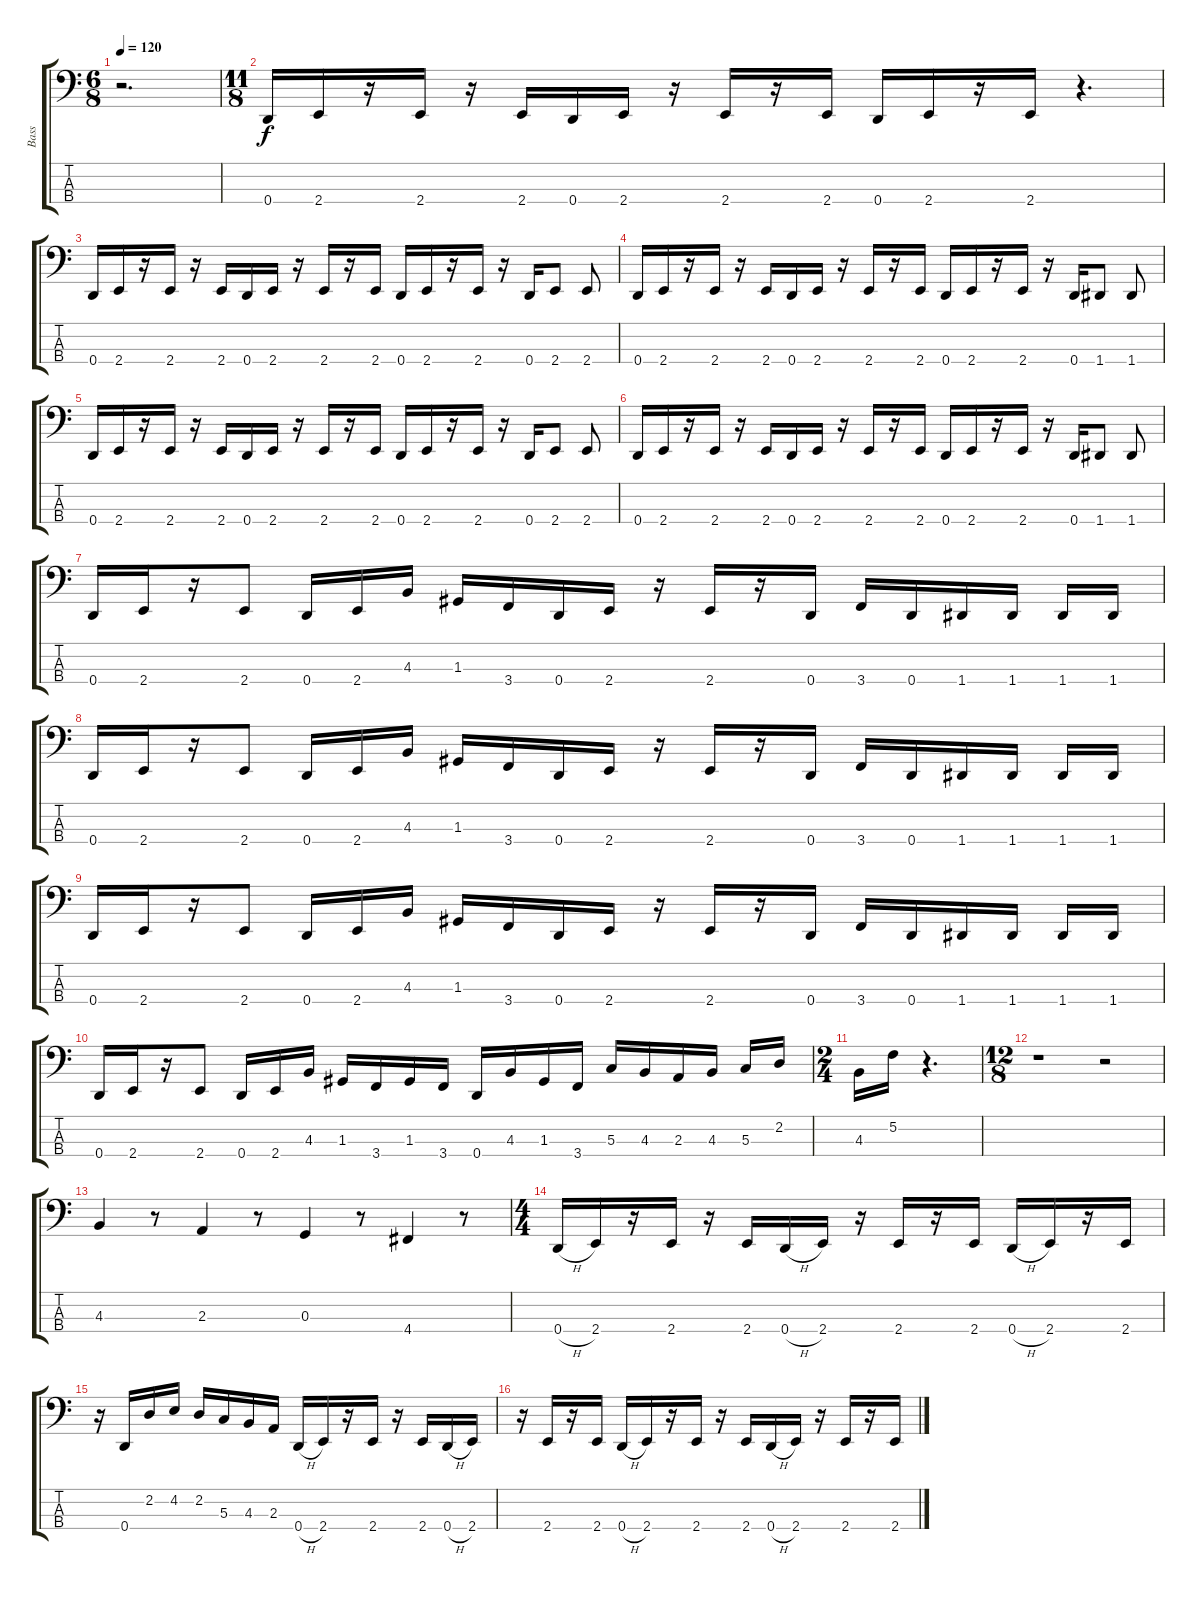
\track ("Bass" "Bass") {instrument electricbassfinger}
\staff {score tabs}
\tuning (F2 C2 G1 D1) {hide}
\ts (6 8)
\tempo 120
\clef f4
\ks c
r.2{d dy f instrument electricbassfinger} |
\ts (11 8)
0.4.16 2.4.16 r.16 2.4.16 r.16 2.4.16 0.4.16 2.4.16 r.16 2.4.16 r.16 2.4.16 0.4.16 2.4.16 r.16 2.4.16 r.4{d} |
0.4.16 2.4.16 r.16 2.4.16 r.16 2.4.16 0.4.16 2.4.16 r.16 2.4.16 r.16 2.4.16 0.4.16 2.4.16 r.16 2.4.16 r.16 0.4.16 2.4.8 2.4.8 |
0.4.16 2.4.16 r.16 2.4.16 r.16 2.4.16 0.4.16 2.4.16 r.16 2.4.16 r.16 2.4.16 0.4.16 2.4.16 r.16 2.4.16 r.16 0.4.16 1.4.8 1.4.8 |
0.4.16 2.4.16 r.16 2.4.16 r.16 2.4.16 0.4.16 2.4.16 r.16 2.4.16 r.16 2.4.16 0.4.16 2.4.16 r.16 2.4.16 r.16 0.4.16 2.4.8 2.4.8 |
0.4.16 2.4.16 r.16 2.4.16 r.16 2.4.16 0.4.16 2.4.16 r.16 2.4.16 r.16 2.4.16 0.4.16 2.4.16 r.16 2.4.16 r.16 0.4.16 1.4.8 1.4.8 |
0.4.16 2.4.16 r.16 2.4.8 0.4.16 2.4.16 4.3.16 1.3.16 3.4.16 0.4.16 2.4.16 r.16 2.4.16 r.16 0.4.16 3.4.16 0.4.16 1.4.16 1.4.16 1.4.16 1.4.16 |
0.4.16{volume 16 balance 8} 2.4.16 r.16 2.4.8 0.4.16 2.4.16 4.3.16 1.3.16 3.4.16 0.4.16 2.4.16 r.16 2.4.16 r.16 0.4.16 3.4.16 0.4.16 1.4.16 1.4.16 1.4.16 1.4.16 |
0.4.16 2.4.16 r.16 2.4.8 0.4.16 2.4.16 4.3.16 1.3.16 3.4.16 0.4.16 2.4.16 r.16 2.4.16 r.16 0.4.16 3.4.16 0.4.16 1.4.16 1.4.16 1.4.16 1.4.16 |
0.4.16 2.4.16 r.16 2.4.8 0.4.16 2.4.16 4.3.16 1.3.16 3.4.16 1.3.16 3.4.16 0.4.16 4.3.16 1.3.16 3.4.16 5.3.16 4.3.16 2.3.16 4.3.16 5.3.16 2.2.16 |
\ts (2 4)
4.3.16 5.2.16 r.4{d} |
\ts (12 8)
r.1 r.2 |
4.3.4 r.8 2.3.4 r.8 0.3.4 r.8 4.4.4 r.8 |
\ts (4 4)
0.4{h}.16 2.4.16 r.16 2.4.16 r.16 2.4.16 0.4{h}.16 2.4.16 r.16 2.4.16 r.16 2.4.16 0.4{h}.16 2.4.16 r.16 2.4.16 |
r.16 0.4.16 2.2.16 4.2.16 2.2.16 5.3.16 4.3.16 2.3.16 0.4{h}.16 2.4.16 r.16 2.4.16 r.16 2.4.16 0.4{h}.16 2.4.16 |
r.16 2.4.16 r.16 2.4.16 0.4{h}.16 2.4.16 r.16 2.4.16 r.16 2.4.16 0.4{h}.16 2.4.16 r.16 2.4.16 r.16 2.4.16
